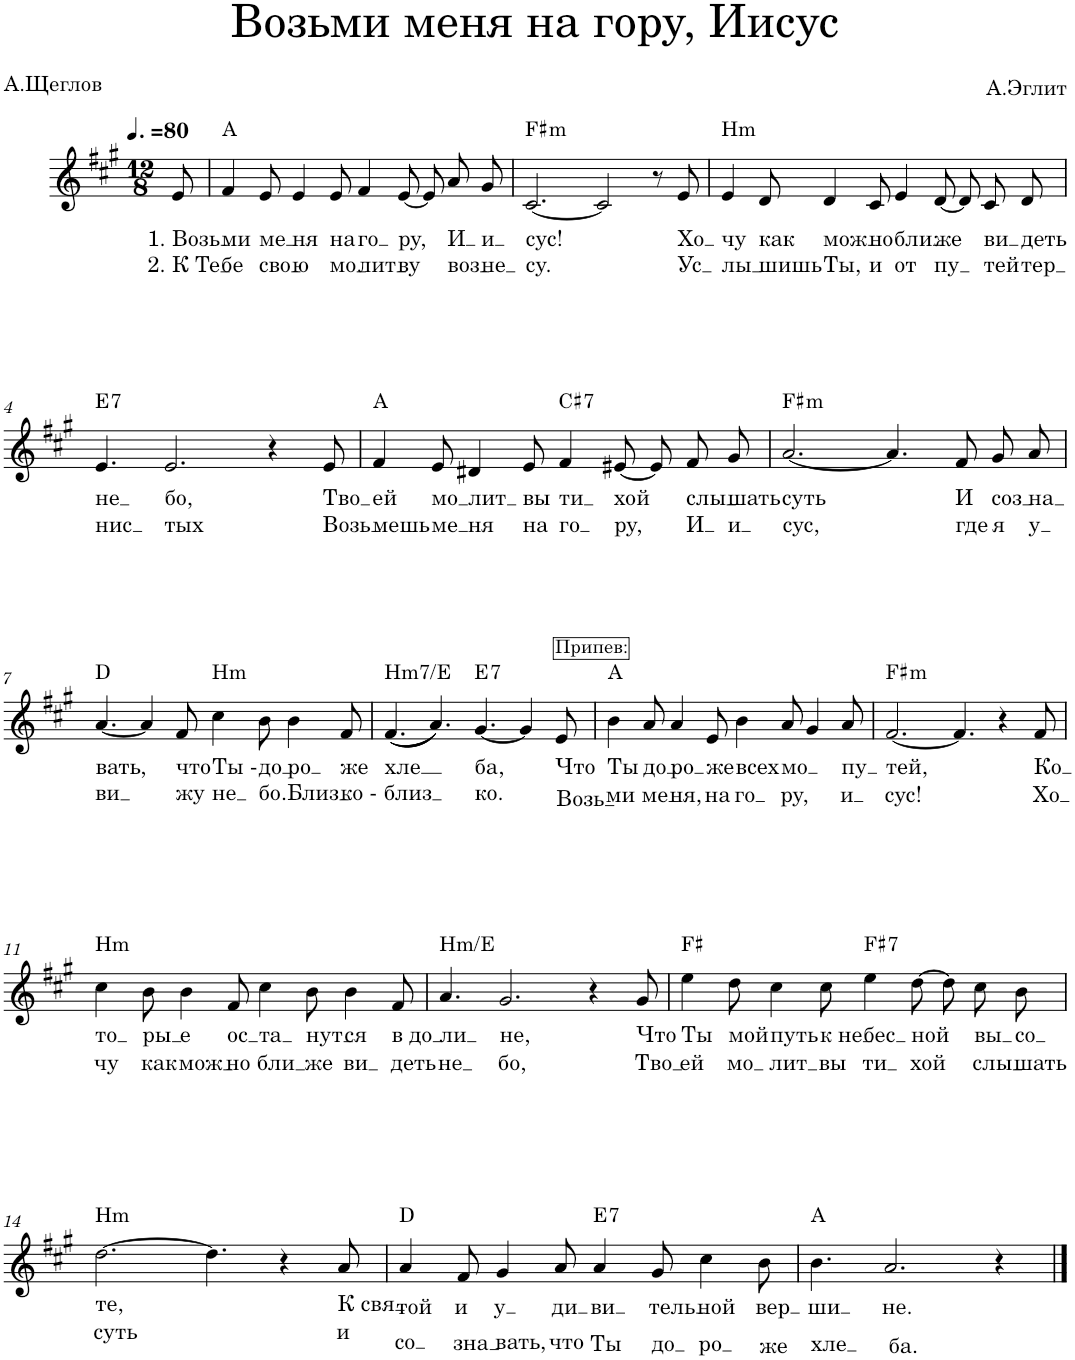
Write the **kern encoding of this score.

**kern	**text	**text	**text	**harte
*part1	*part1	*part1	*part1	*part1
*staff1	*staff1	*staff1	*staff1	*
*I"Piano	*	*	*	*
*I'Pno.	*	*	*	*
*clefG2	*	*	*	*
*k[f#c#g#]	*	*	*	*
*M12/8	*	*	*	*
*MM120	*	*	*	*
=	=	=	=	=
!	!LO:LY:b	!LO:LY:b	!	!
8e/	1. Возь	2. К Те	.	.
=1	=1	=1	=1	=1
!	!LO:LY:b	!LO:LY:b	!	!
4f#/	ми	бе	.	A:maj
!	!LO:LY:b	!LO:LY:b	!	!
8e/	ме	сво	.	.
!	!LO:LY:b	!LO:LY:b	!	!
4e/	ня	ю	.	.
!	!LO:LY:b	!LO:LY:b	!	!
8e/	на	мо	.	.
!	!LO:LY:b	!LO:LY:b	!	!
4f#/	го	лит	.	.
!	!LO:LY:b	!LO:LY:b	!	!
[8e/	ру,	ву	.	.
8e/L]	.	.	.	.
!	!LO:LY:b	!LO:LY:b	!	!
8a/	И	воз	.	.
!	!LO:LY:b	!LO:LY:b	!	!
8g#/J	и	не	.	.
=2	=2	=2	=2	=2
!	!LO:LY:b	!LO:LY:b	!	!LO:H:kt=m
[2.c#/	сус!	су.	.	F#:min
2c#/]	.	.	.	.
8r	.	.	.	.
!	!LO:LY:b	!LO:LY:b	!	!
8e/	Хо	Ус	.	.
=3	=3	=3	=3	=3
!	!LO:LY:b	!LO:LY:b	!	!LO:H:kt=Hm
4e/	чу	лы	.	N
!	!LO:LY:b	!LO:LY:b	!	!
8d/	как	шишь	.	.
!	!LO:LY:b	!LO:LY:b	!	!
4d/	мож	Ты,	.	.
!	!LO:LY:b	!LO:LY:b	!	!
8c#/	но	и	.	.
!	!LO:LY:b	!LO:LY:b	!	!
4e/	бли	от	.	.
!	!LO:LY:b	!LO:LY:b	!	!
[8d/	же	пу	.	.
8d/L]	.	.	.	.
!	!LO:LY:b	!LO:LY:b	!	!
8c#/	ви	тей	.	.
!	!LO:LY:b	!LO:LY:b	!	!
8d/J	деть	тер	.	.
!!LO:LB:g=z
=4	=4	=4	=4	=4
!	!LO:LY:b	!LO:LY:b	!	!LO:H:kt=7
4.e/	не	нис	.	E:7
!	!LO:LY:b	!LO:LY:b	!	!
2.e/	бо,	тых	.	.
4r	.	.	.	.
!	!LO:LY:b	!LO:LY:b	!	!
8e/	Тво	Возь	.	.
=5	=5	=5	=5	=5
!	!LO:LY:b	!LO:LY:b	!	!
4f#/	ей	мешь	.	A:maj
!	!LO:LY:b	!LO:LY:b	!	!
8e/	мо	ме	.	.
!	!LO:LY:b	!LO:LY:b	!	!
4d#X/	лит	ня	.	.
!	!LO:LY:b	!LO:LY:b	!	!
8e/	вы	на	.	.
!	!LO:LY:b	!LO:LY:b	!	!LO:H:kt=7
4f#/	ти	го	.	C#:7
!	!LO:LY:b	!LO:LY:b	!	!
[8e#X/	хой	ру,	.	.
8e#/L]	.	.	.	.
!	!LO:LY:b	!LO:LY:b	!	!
8f#/	слы	И	.	.
!	!LO:LY:b	!LO:LY:b	!	!
8g#/J	шать	и	.	.
=6	=6	=6	=6	=6
!	!LO:LY:b	!LO:LY:b	!	!LO:H:kt=m
[2.a/	суть	сус,	.	F#:min
4.a/]	.	.	.	.
!	!LO:LY:b	!LO:LY:b	!	!
8f#/L	И	где	.	.
!	!LO:LY:b	!LO:LY:b	!	!
8g#/	соз	я	.	.
!	!LO:LY:b	!LO:LY:b	!	!
8a/J	на	у	.	.
!!LO:LB:g=z
=7	=7	=7	=7	=7
!	!LO:LY:b	!LO:LY:b	!	!
[4.a/	вать,	ви	.	D:maj
4a/]	.	.	.	.
!	!LO:LY:b	!LO:LY:b	!	!
8f#/	что	жу	.	.
!	!LO:LY:b	!LO:LY:b	!	!LO:H:kt=Hm
4cc#\	Ты -	не	.	N
!	!LO:LY:b	!LO:LY:b	!	!
8b\	до	бо.	.	.
!	!LO:LY:b	!LO:LY:b	!	!
4b\	ро	Близ	.	.
!	!LO:LY:b	!LO:LY:b	!	!
8f#/	же	ко -	.	.
=8	=8	=8	=8	=8
!	!LO:LY:b	!LO:LY:b	!	!LO:H:kt=Hm7/E
((4.f#/	хле	близ	.	N
4.a/))	.	.	.	.
!	!LO:LY:b	!LO:LY:b	!	!LO:H:kt=7
[4.g#/	ба,	ко.	.	E:7
4g#/]	.	.	.	.
!LO:TX:a:t=Припев&colon;	!	!	!	!
!	!LO:LY:b	!	!LO:LY:b	!
8e/	Что	.	Возь	.
=9	=9	=9	=9	=9
!	!LO:LY:b	!	!LO:LY:b	!
4b\	Ты	.	ми	A:maj
!	!LO:LY:b	!	!LO:LY:b	!
8a/	до	.	ме	.
!	!LO:LY:b	!	!LO:LY:b	!
4a/	ро	.	ня,	.
!	!LO:LY:b	!	!LO:LY:b	!
8e/	же	.	на	.
!	!LO:LY:b	!	!LO:LY:b	!
4b\	всех	.	го	.
!	!LO:LY:b	!	!LO:LY:b	!
8a/	мо	.	ру,	.
4g#/	.	.	.	.
!	!LO:LY:b	!	!LO:LY:b	!
8a/	пу	.	и	.
=10	=10	=10	=10	=10
!	!LO:LY:b	!	!LO:LY:b	!LO:H:kt=m
[2.f#/	тей,	.	сус!	F#:min
4.f#/]	.	.	.	.
4r	.	.	.	.
!	!LO:LY:b	!	!LO:LY:b	!
8f#/	Ко	.	Хо	.
!!LO:LB:g=z
=11	=11	=11	=11	=11
!	!LO:LY:b	!	!LO:LY:b	!LO:H:kt=Hm
4cc#\	то	.	чу	N
!	!LO:LY:b	!	!LO:LY:b	!
8b\	ры	.	как	.
!	!LO:LY:b	!	!LO:LY:b	!
4b\	е	.	мож	.
!	!LO:LY:b	!	!LO:LY:b	!
8f#/	ос	.	но	.
!	!LO:LY:b	!	!LO:LY:b	!
4cc#\	та	.	бли	.
!	!LO:LY:b	!	!LO:LY:b	!
8b\	нут	.	же	.
!	!LO:LY:b	!	!LO:LY:b	!
4b\	ся	.	ви	.
!	!LO:LY:b	!	!LO:LY:b	!
8f#/	в до	.	деть	.
=12	=12	=12	=12	=12
!	!LO:LY:b	!	!LO:LY:b	!LO:H:kt=Hm/E
4.a/	ли	.	не	N
!	!LO:LY:b	!	!LO:LY:b	!
2.g#/	не,	.	бо,	.
4r	.	.	.	.
!	!LO:LY:b	!	!LO:LY:b	!
8g#/	Что	.	Тво	.
=13	=13	=13	=13	=13
!	!LO:LY:b	!	!LO:LY:b	!
4ee\	Ты	.	ей	F#:maj
!	!LO:LY:b	!	!LO:LY:b	!
8dd\	мой	.	мо	.
!	!LO:LY:b	!	!LO:LY:b	!
4cc#\	путь	.	лит	.
!	!LO:LY:b	!	!LO:LY:b	!
8cc#\	к не	.	вы	.
!	!LO:LY:b	!	!LO:LY:b	!LO:H:kt=7
4ee\	бес	.	ти	F#:7
!	!LO:LY:b	!	!LO:LY:b	!
[8dd\	ной	.	хой	.
8dd\L]	.	.	.	.
!	!LO:LY:b	!	!LO:LY:b	!
8cc#\	вы	.	слы	.
!	!LO:LY:b	!	!LO:LY:b	!
8b\J	со	.	шать	.
!!LO:LB:g=z
=14	=14	=14	=14	=14
!	!LO:LY:b	!	!LO:LY:b	!LO:H:kt=Hm
[2.dd\	те,	.	суть	N
4.dd\]	.	.	.	.
4r	.	.	.	.
!	!LO:LY:b	!	!LO:LY:b	!
8a/	К свя	.	и	.
=15	=15	=15	=15	=15
!	!LO:LY:b	!	!LO:LY:b	!
4a/	той	.	со	D:maj
!	!LO:LY:b	!	!LO:LY:b	!
8f#/	и	.	зна	.
!	!LO:LY:b	!	!LO:LY:b	!
4g#/	у	.	вать,	.
!	!LO:LY:b	!	!LO:LY:b	!
8a/	ди	.	что	.
!	!LO:LY:b	!	!LO:LY:b	!LO:H:kt=7
4a/	ви	.	Ты	E:7
!	!LO:LY:b	!	!LO:LY:b	!
8g#/	тель	.	до	.
!	!LO:LY:b	!	!LO:LY:b	!
4cc#\	ной	.	ро	.
!	!LO:LY:b	!	!LO:LY:b	!
8b\	вер	.	же	.
=16	=16	=16	=16	=16
!	!LO:LY:b	!	!LO:LY:b	!
4.b\	ши	.	хле	A:maj
!	!LO:LY:b	!	!LO:LY:b	!
2.a/	не.	.	ба.	.
4r	.	.	.	.
==	==	==	==	==
*-	*-	*-	*-	*-
